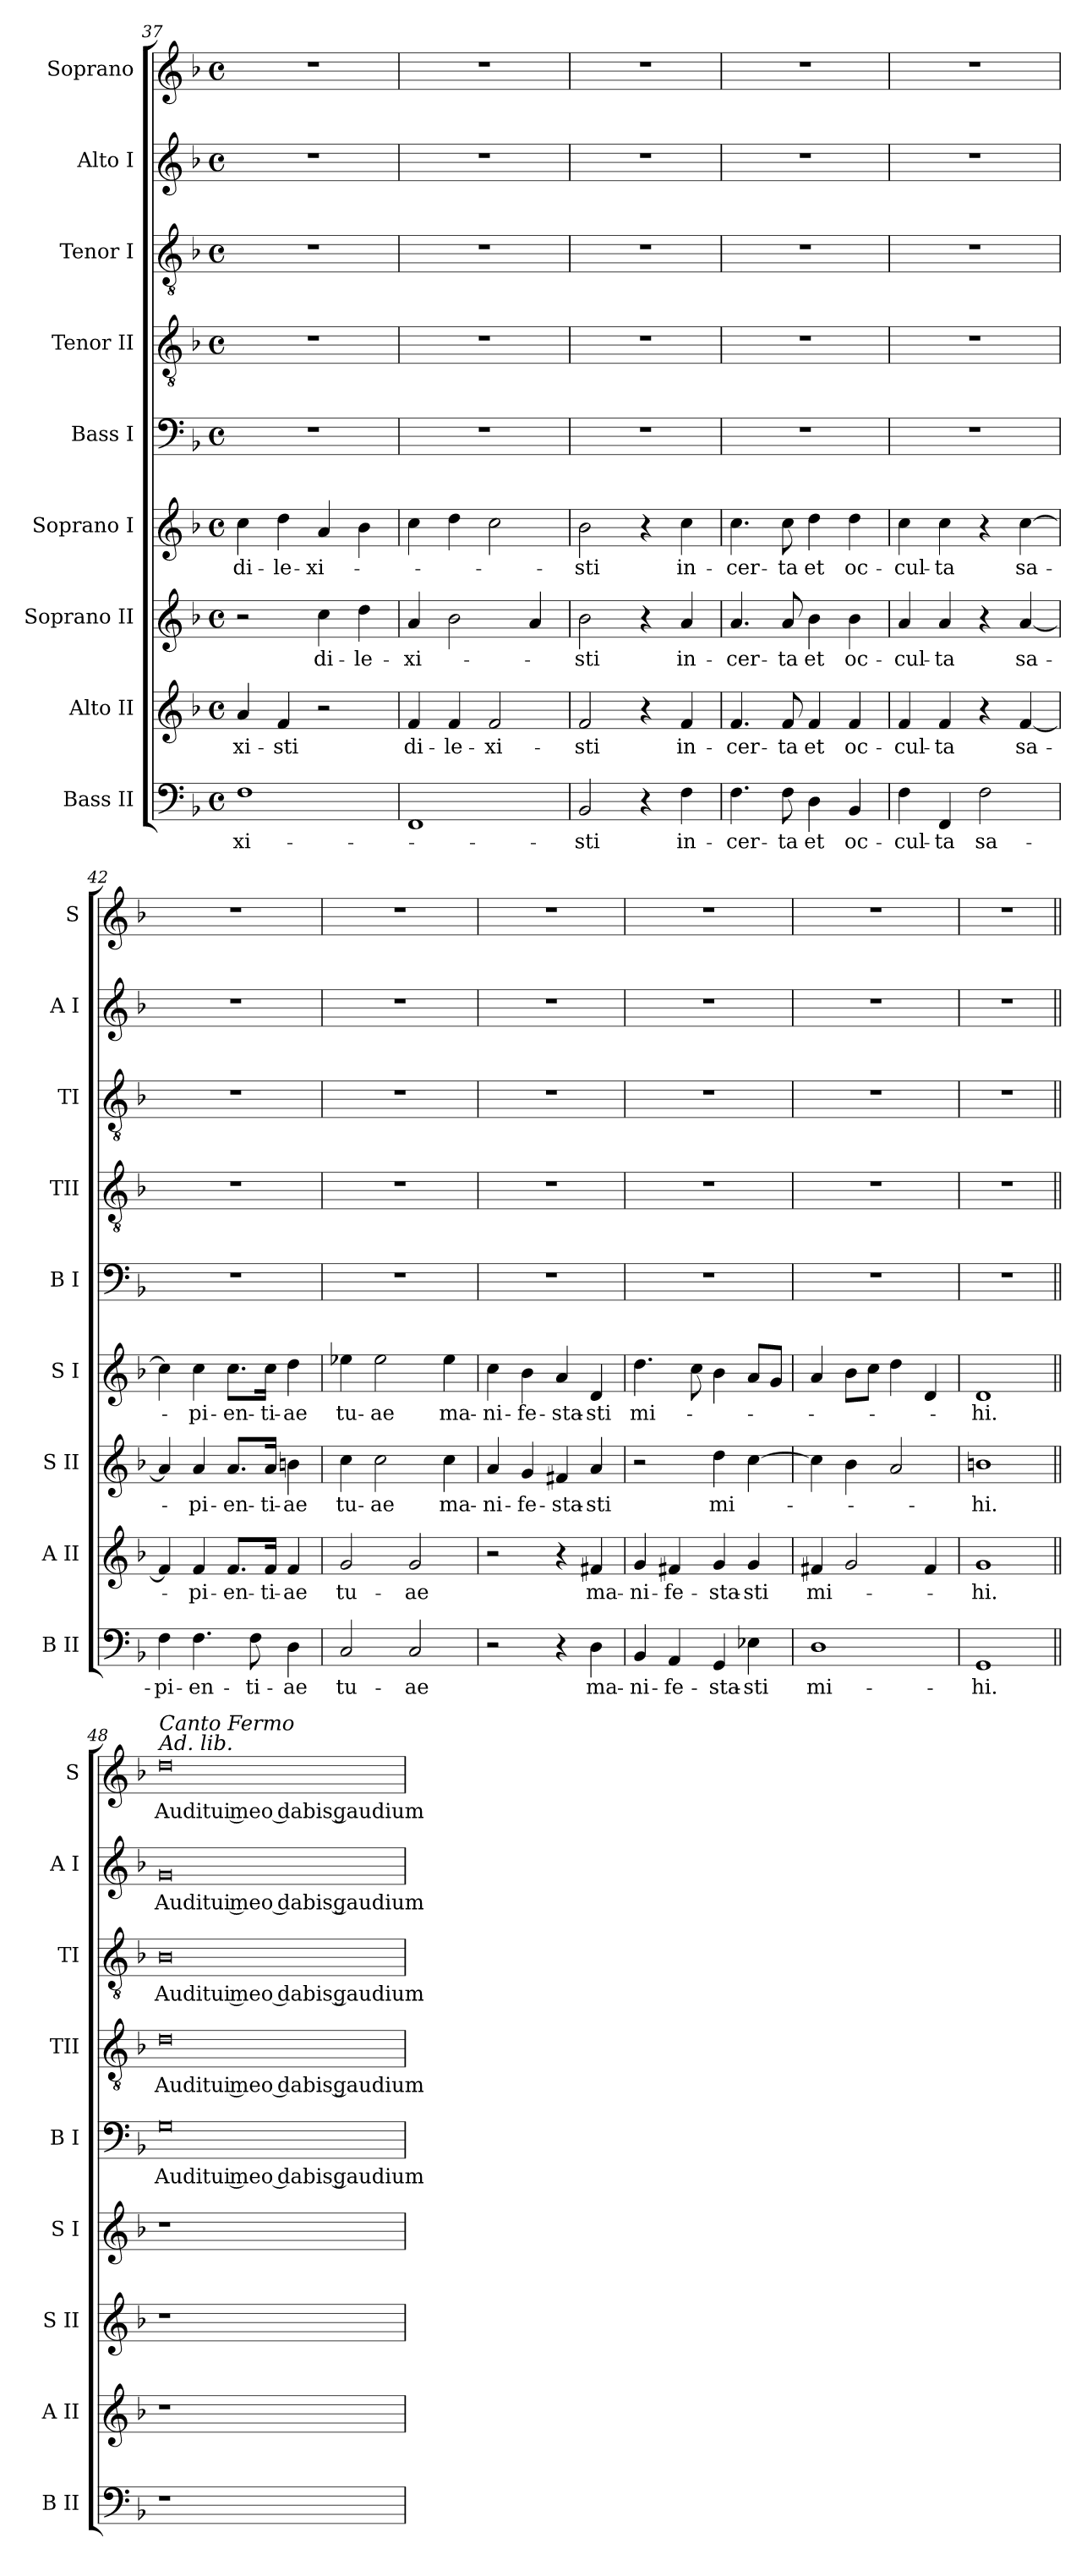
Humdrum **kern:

**kern	**text	**kern	**text	**kern	**text	**kern	**text	**kern	**text	**kern	**text	**kern	**text	**kern	**text	**kern	**text
*part9	*part9	*part8	*part8	*part7	*part7	*part6	*part6	*part5	*part5	*part4	*part4	*part3	*part3	*part2	*part2	*part1	*part1
*staff9	*staff9	*staff8	*staff8	*staff7	*staff7	*staff6	*staff6	*staff5	*staff5	*staff4	*staff4	*staff3	*staff3	*staff2	*staff2	*staff1	*staff1
*I"Bass II	*	*I"Alto II	*	*I"Soprano II	*	*I"Soprano I	*	*I"Bass I	*	*I"Tenor II	*	*I"Tenor I	*	*I"Alto I	*	*I"Soprano	*
*I'B II	*	*I'A II	*	*I'S II	*	*I'S I	*	*I'B I	*	*I'TII	*	*I'TI	*	*I'A I	*	*I'S	*
*clefF4	*	*clefG2	*	*clefG2	*	*clefG2	*	*clefF4	*	*clefGv2	*	*clefGv2	*	*clefG2	*	*clefG2	*
*k[b-]	*	*k[b-]	*	*k[b-]	*	*k[b-]	*	*k[b-]	*	*k[b-]	*	*k[b-]	*	*k[b-]	*	*k[b-]	*
*d:	*	*d:	*	*d:	*	*d:	*	*d:	*	*d:	*	*d:	*	*d:	*	*d:	*
*M4/4	*	*M4/4	*	*M4/4	*	*M4/4	*	*M4/4	*	*M4/4	*	*M4/4	*	*M4/4	*	*M4/4	*
*met(c)	*	*met(c)	*	*met(c)	*	*met(c)	*	*met(c)	*	*met(c)	*	*met(c)	*	*met(c)	*	*met(c)	*
=37	=37	=37	=37	=37	=37	=37	=37	=37	=37	=37	=37	=37	=37	=37	=37	=37	=37
!	!LO:LY:b	!	!LO:LY:b	!	!	!	!LO:LY:b	!	!	!	!	!	!	!	!	!	!
1F	-xi-	4a/	-xi-	2r	.	4cc\	di-	1r	.	1r	.	1r	.	1r	.	1r	.
!	!	!	!LO:LY:b	!	!	!	!LO:LY:b	!	!	!	!	!	!	!	!	!	!
.	.	4f/	-sti	.	.	4dd\	-le-	.	.	.	.	.	.	.	.	.	.
!	!	!	!	!	!LO:LY:b	!	!LO:LY:b	!	!	!	!	!	!	!	!	!	!
.	.	2r	.	4cc\	di-	4a/	-xi-	.	.	.	.	.	.	.	.	.	.
!	!	!	!	!	!LO:LY:b	!	!	!	!	!	!	!	!	!	!	!	!
.	.	.	.	4dd\	-le-	4b-\	.	.	.	.	.	.	.	.	.	.	.
!!LO:PB:g=z
=38	=38	=38	=38	=38	=38	=38	=38	=38	=38	=38	=38	=38	=38	=38	=38	=38	=38
!	!	!	!LO:LY:b	!	!LO:LY:b	!	!	!	!	!	!	!	!	!	!	!	!
1FF	.	4f/	di-	4a/	-xi-	4cc\	.	1r	.	1r	.	1r	.	1r	.	1r	.
!	!	!	!LO:LY:b	!	!	!	!	!	!	!	!	!	!	!	!	!	!
.	.	4f/	-le-	2b-\	.	4dd\	.	.	.	.	.	.	.	.	.	.	.
!	!	!	!LO:LY:b	!	!	!	!	!	!	!	!	!	!	!	!	!	!
.	.	2f/	-xi-	.	.	2cc\	.	.	.	.	.	.	.	.	.	.	.
.	.	.	.	4a/	.	.	.	.	.	.	.	.	.	.	.	.	.
=39	=39	=39	=39	=39	=39	=39	=39	=39	=39	=39	=39	=39	=39	=39	=39	=39	=39
!	!LO:LY:b	!	!LO:LY:b	!	!LO:LY:b	!	!LO:LY:b	!	!	!	!	!	!	!	!	!	!
2BB-/	sti	2f/	sti	2b-\	sti	2b-\	-sti	1r	.	1r	.	1r	.	1r	.	1r	.
4r	.	4r	.	4r	.	4r	.	.	.	.	.	.	.	.	.	.	.
!	!LO:LY:b	!	!LO:LY:b	!	!LO:LY:b	!	!LO:LY:b	!	!	!	!	!	!	!	!	!	!
4F\	in-	4f/	in-	4a/	in-	4cc\	in-	.	.	.	.	.	.	.	.	.	.
=40	=40	=40	=40	=40	=40	=40	=40	=40	=40	=40	=40	=40	=40	=40	=40	=40	=40
!	!LO:LY:b	!	!LO:LY:b	!	!LO:LY:b	!	!LO:LY:b	!	!	!	!	!	!	!	!	!	!
4.F\	-cer-	4.f/	-cer-	4.a/	-cer-	4.cc\	-cer-	1r	.	1r	.	1r	.	1r	.	1r	.
!	!LO:LY:b	!	!LO:LY:b	!	!LO:LY:b	!	!LO:LY:b	!	!	!	!	!	!	!	!	!	!
8F\	-ta	8f/	-ta	8a/	-ta	8cc\	-ta	.	.	.	.	.	.	.	.	.	.
!	!LO:LY:b	!	!LO:LY:b	!	!LO:LY:b	!	!LO:LY:b	!	!	!	!	!	!	!	!	!	!
4D\	et	4f/	et	4b-\	et	4dd\	et	.	.	.	.	.	.	.	.	.	.
!	!LO:LY:b	!	!LO:LY:b	!	!LO:LY:b	!	!LO:LY:b	!	!	!	!	!	!	!	!	!	!
4BB-/	oc-	4f/	oc-	4b-\	oc-	4dd\	oc-	.	.	.	.	.	.	.	.	.	.
=41	=41	=41	=41	=41	=41	=41	=41	=41	=41	=41	=41	=41	=41	=41	=41	=41	=41
!	!LO:LY:b	!	!LO:LY:b	!	!LO:LY:b	!	!LO:LY:b	!	!	!	!	!	!	!	!	!	!
4F\	-cul-	4f/	-cul-	4a/	-cul-	4cc\	-cul-	1r	.	1r	.	1r	.	1r	.	1r	.
!	!LO:LY:b	!	!LO:LY:b	!	!LO:LY:b	!	!LO:LY:b	!	!	!	!	!	!	!	!	!	!
4FF/	-ta	4f/	-ta	4a/	-ta	4cc\	-ta	.	.	.	.	.	.	.	.	.	.
!	!LO:LY:b	!	!	!	!	!	!	!	!	!	!	!	!	!	!	!	!
2F\	sa-	4r	.	4r	.	4r	.	.	.	.	.	.	.	.	.	.	.
!	!	!	!LO:LY:b	!	!LO:LY:b	!	!LO:LY:b	!	!	!	!	!	!	!	!	!	!
.	.	[4f/	sa-	[4a/	sa-	[4cc\	sa-	.	.	.	.	.	.	.	.	.	.
=42	=42	=42	=42	=42	=42	=42	=42	=42	=42	=42	=42	=42	=42	=42	=42	=42	=42
!	!LO:LY:b	!	!	!	!	!	!	!	!	!	!	!	!	!	!	!	!
4F\	-pi-	4f/]	.	4a/]	.	4cc\]	.	1r	.	1r	.	1r	.	1r	.	1r	.
!	!LO:LY:b	!	!LO:LY:b	!	!LO:LY:b	!	!LO:LY:b	!	!	!	!	!	!	!	!	!	!
4.F\	-en-	4f/	-pi-	4a/	-pi-	4cc\	-pi-	.	.	.	.	.	.	.	.	.	.
!	!	!	!LO:LY:b	!	!LO:LY:b	!	!LO:LY:b	!	!	!	!	!	!	!	!	!	!
.	.	8.f/L	-en-	8.a/L	-en-	8.cc\L	-en-	.	.	.	.	.	.	.	.	.	.
!	!LO:LY:b	!	!	!	!	!	!	!	!	!	!	!	!	!	!	!	!
8F\	-ti-	.	.	.	.	.	.	.	.	.	.	.	.	.	.	.	.
!	!	!	!LO:LY:b	!	!LO:LY:b	!	!LO:LY:b	!	!	!	!	!	!	!	!	!	!
.	.	16f/Jk	-ti-	16a/Jk	-ti-	16cc\Jk	-ti-	.	.	.	.	.	.	.	.	.	.
!	!LO:LY:b	!	!LO:LY:b	!	!LO:LY:b	!	!LO:LY:b	!	!	!	!	!	!	!	!	!	!
4D\	-ae	4f/	-ae	4bn\	-ae	4dd\	-ae	.	.	.	.	.	.	.	.	.	.
=43	=43	=43	=43	=43	=43	=43	=43	=43	=43	=43	=43	=43	=43	=43	=43	=43	=43
!	!LO:LY:b	!	!LO:LY:b	!	!LO:LY:b	!	!LO:LY:b	!	!	!	!	!	!	!	!	!	!
2C/	tu-	2g/	tu-	4cc\	tu-	4ee-X\	tu-	1r	.	1r	.	1r	.	1r	.	1r	.
!	!	!	!	!	!LO:LY:b	!	!LO:LY:b	!	!	!	!	!	!	!	!	!	!
.	.	.	.	2cc\	-ae	2ee-\	-ae	.	.	.	.	.	.	.	.	.	.
!	!LO:LY:b	!	!LO:LY:b	!	!	!	!	!	!	!	!	!	!	!	!	!	!
2C/	-ae	2g/	-ae	.	.	.	.	.	.	.	.	.	.	.	.	.	.
!	!	!	!	!	!LO:LY:b	!	!LO:LY:b	!	!	!	!	!	!	!	!	!	!
.	.	.	.	4cc\	ma-	4ee-\	ma-	.	.	.	.	.	.	.	.	.	.
=44	=44	=44	=44	=44	=44	=44	=44	=44	=44	=44	=44	=44	=44	=44	=44	=44	=44
!	!	!	!	!	!LO:LY:b	!	!LO:LY:b	!	!	!	!	!	!	!	!	!	!
2r	.	2r	.	4a/	-ni-	4cc\	-ni-	1r	.	1r	.	1r	.	1r	.	1r	.
!	!	!	!	!	!LO:LY:b	!	!LO:LY:b	!	!	!	!	!	!	!	!	!	!
.	.	.	.	4g/	-fe-	4b-\	-fe-	.	.	.	.	.	.	.	.	.	.
!	!	!	!	!	!LO:LY:b	!	!LO:LY:b	!	!	!	!	!	!	!	!	!	!
4r	.	4r	.	4f#X/	-sta-	4a/	-sta-	.	.	.	.	.	.	.	.	.	.
!	!LO:LY:b	!	!LO:LY:b	!	!LO:LY:b	!	!LO:LY:b	!	!	!	!	!	!	!	!	!	!
4D\	ma-	4f#X/	ma-	4a/	-sti	4d/	-sti	.	.	.	.	.	.	.	.	.	.
!!LO:PB:g=z
=45	=45	=45	=45	=45	=45	=45	=45	=45	=45	=45	=45	=45	=45	=45	=45	=45	=45
!	!LO:LY:b	!	!LO:LY:b	!	!	!	!LO:LY:b	!	!	!	!	!	!	!	!	!	!
4BB-/	-ni-	4g/	-ni-	2r	.	4.dd\	mi-	1r	.	1r	.	1r	.	1r	.	1r	.
!	!LO:LY:b	!	!LO:LY:b	!	!	!	!	!	!	!	!	!	!	!	!	!	!
4AA/	-fe-	4f#X/	-fe-	.	.	.	.	.	.	.	.	.	.	.	.	.	.
.	.	.	.	.	.	8cc\	.	.	.	.	.	.	.	.	.	.	.
!	!LO:LY:b	!	!LO:LY:b	!	!LO:LY:b	!	!	!	!	!	!	!	!	!	!	!	!
4GG/	-sta-	4g/	-sta-	4dd\	mi-	4b-\	.	.	.	.	.	.	.	.	.	.	.
!	!LO:LY:b	!	!LO:LY:b	!	!	!	!	!	!	!	!	!	!	!	!	!	!
4E-X\	-sti	4g/	-sti	[4cc\	.	8a/L	.	.	.	.	.	.	.	.	.	.	.
.	.	.	.	.	.	8g/J	.	.	.	.	.	.	.	.	.	.	.
=46	=46	=46	=46	=46	=46	=46	=46	=46	=46	=46	=46	=46	=46	=46	=46	=46	=46
!	!LO:LY:b	!	!LO:LY:b	!	!	!	!	!	!	!	!	!	!	!	!	!	!
1D	mi-	4f#X/	mi-	4cc\]	.	4a/	.	1r	.	1r	.	1r	.	1r	.	1r	.
.	.	2g/	.	4b-\	.	8b-\L	.	.	.	.	.	.	.	.	.	.	.
.	.	.	.	.	.	8cc\J	.	.	.	.	.	.	.	.	.	.	.
.	.	.	.	2a/	.	4dd\	.	.	.	.	.	.	.	.	.	.	.
.	.	4f#/	.	.	.	4d/	.	.	.	.	.	.	.	.	.	.	.
=47	=47	=47	=47	=47	=47	=47	=47	=47	=47	=47	=47	=47	=47	=47	=47	=47	=47
!	!LO:LY:b	!	!LO:LY:b	!	!LO:LY:b	!	!LO:LY:b	!	!	!	!	!	!	!	!	!	!
1GG	-hi.	1g	-hi.	1bn	-hi.	1d	-hi.	1r	.	1r	.	1r	.	1r	.	1r	.
=48||	=48||	=48||	=48||	=48||	=48||	=48||	=48||	=48||	=48||	=48||	=48||	=48||	=48||	=48||	=48||	=48||	=48||
!	!	!	!	!	!	!	!	!	!	!	!	!	!	!	!	!LO:TX:a:i:t=Canto Fermo\nAd. lib.	!
!	!	!	!	!	!	!	!	!	!LO:LY:b	!	!LO:LY:b	!	!LO:LY:b	!	!LO:LY:b	!	!LO:LY:b
1r	.	1r	.	1r	.	1r	.	0G	Auditui meo dabis gaudium	0d	Auditui meo dabis gaudium	0B-	Auditui meo dabis gaudium	0g	Auditui meo dabis gaudium	0dd	Auditui meo dabis gaudium
1ryy	.	1ryy	.	1ryy	.	1ryy	.	.	.	.	.	.	.	.	.	.	.
=	=	=	=	=	=	=	=	=	=	=	=	=	=	=	=	=	=
*-	*-	*-	*-	*-	*-	*-	*-	*-	*-	*-	*-	*-	*-	*-	*-	*-	*-
